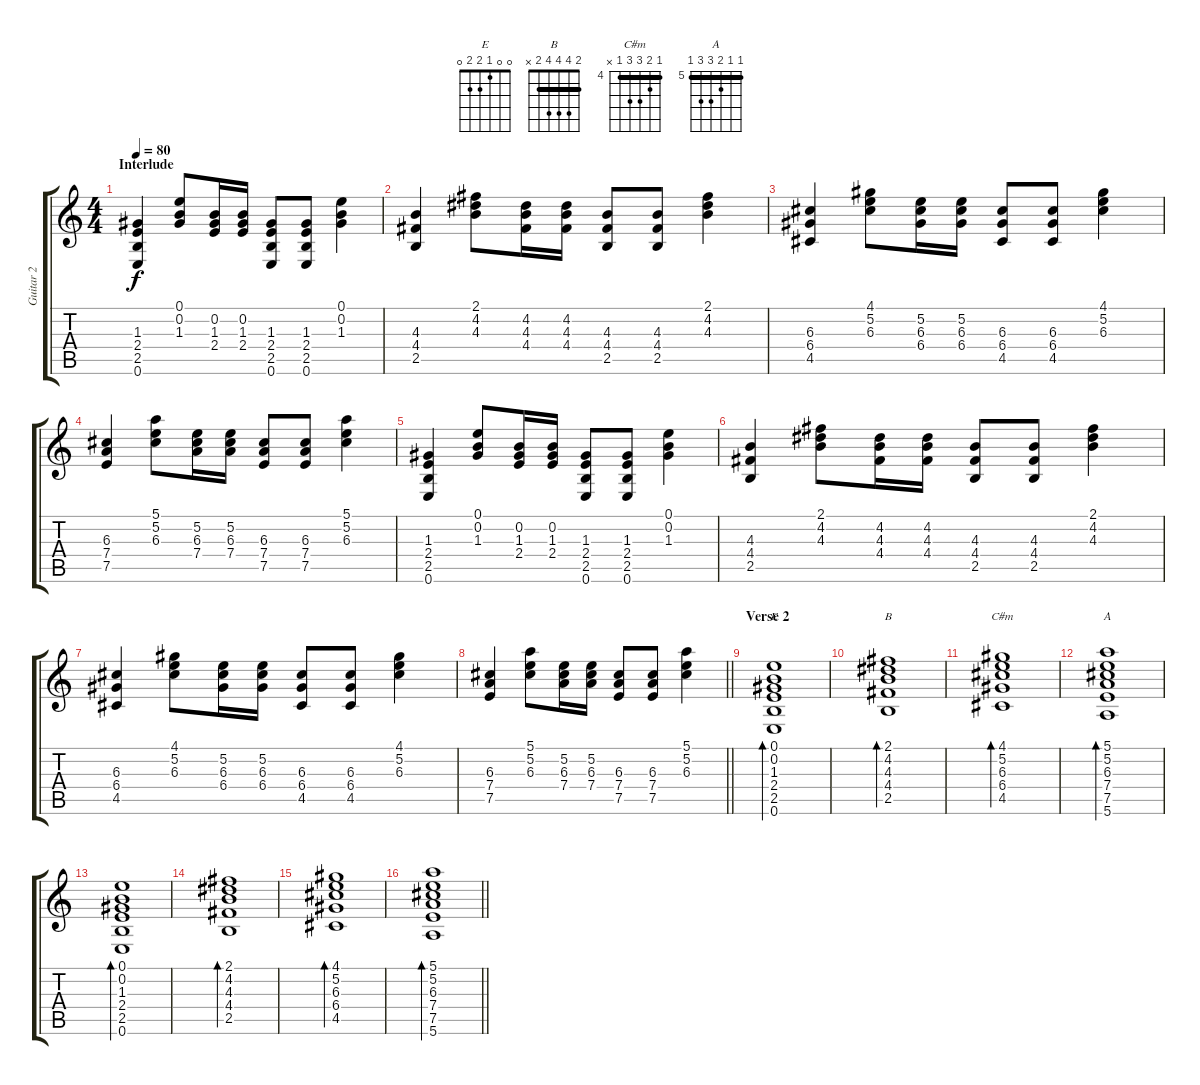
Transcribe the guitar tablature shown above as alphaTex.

\track ("Guitar 2" "Guitar 2") {instrument acousticguitarsteel}
\staff {score tabs}
\tuning (E4 B3 G3 D3 A2 E2) {hide}
\chord ("E" 0 0 1 2 2 0)
\chord ("B" 2 4 4 4 2 x) {barre 2}
\chord ("C#m" 4 5 6 6 4 x) {firstfret 4 barre 4}
\chord ("A" 5 5 6 7 7 5) {firstfret 5 barre 5}
\ts (4 4)
\section ("" "Interlude")
\tempo 80
\clef g2
\ks c
(1.3 2.4 2.5 0.6).4{dy f} (0.1 0.2 1.3).8 (0.2 1.3 2.4).16 (0.2 1.3 2.4).16 (1.3 2.4 2.5 0.6).8 (1.3 2.4 2.5 0.6).8 (0.1 0.2 1.3).4 |
(4.3 4.4 2.5).4 (2.1 4.2 4.3).8 (4.2 4.3 4.4).16 (4.2 4.3 4.4).16 (4.3 4.4 2.5).8 (4.3 4.4 2.5).8 (2.1 4.2 4.3).4 |
(6.3 6.4 4.5).4 (4.1 5.2 6.3).8 (5.2 6.3 6.4).16 (5.2 6.3 6.4).16 (6.3 6.4 4.5).8 (6.3 6.4 4.5).8 (4.1 5.2 6.3).4 |
(6.3 7.4 7.5).4 (5.1 5.2 6.3).8 (5.2 6.3 7.4).16 (5.2 6.3 7.4).16 (6.3 7.4 7.5).8 (6.3 7.4 7.5).8 (5.1 5.2 6.3).4 |
(1.3 2.4 2.5 0.6).4 (0.1 0.2 1.3).8 (0.2 1.3 2.4).16 (0.2 1.3 2.4).16 (1.3 2.4 2.5 0.6).8 (1.3 2.4 2.5 0.6).8 (0.1 0.2 1.3).4 |
(4.3 4.4 2.5).4 (2.1 4.2 4.3).8 (4.2 4.3 4.4).16 (4.2 4.3 4.4).16 (4.3 4.4 2.5).8 (4.3 4.4 2.5).8 (2.1 4.2 4.3).4 |
(6.3 6.4 4.5).4 (4.1 5.2 6.3).8 (5.2 6.3 6.4).16 (5.2 6.3 6.4).16 (6.3 6.4 4.5).8 (6.3 6.4 4.5).8 (4.1 5.2 6.3).4 |
\barLineRight lightlight
(6.3 7.4 7.5).4 (5.1 5.2 6.3).8 (5.2 6.3 7.4).16 (5.2 6.3 7.4).16 (6.3 7.4 7.5).8 (6.3 7.4 7.5).8 (5.1 5.2 6.3).4 |
\section ("" "Verse 2")
(0.1 0.2 1.3 2.4 2.5 0.6).1{bd 60 ch "E"} |
(2.1 4.2 4.3 4.4 2.5).1{bd 60 ch "B"} |
(4.1 5.2 6.3 6.4 4.5).1{bd 60 ch "C#m"} |
(5.1 5.2 6.3 7.4 7.5 5.6).1{bd 60 ch "A"} |
(0.1 0.2 1.3 2.4 2.5 0.6).1{bd 60} |
(2.1 4.2 4.3 4.4 2.5).1{bd 60} |
(4.1 5.2 6.3 6.4 4.5).1{bd 60} |
\barLineRight lightlight
(5.1 5.2 6.3 7.4 7.5 5.6).1{bd 60}
